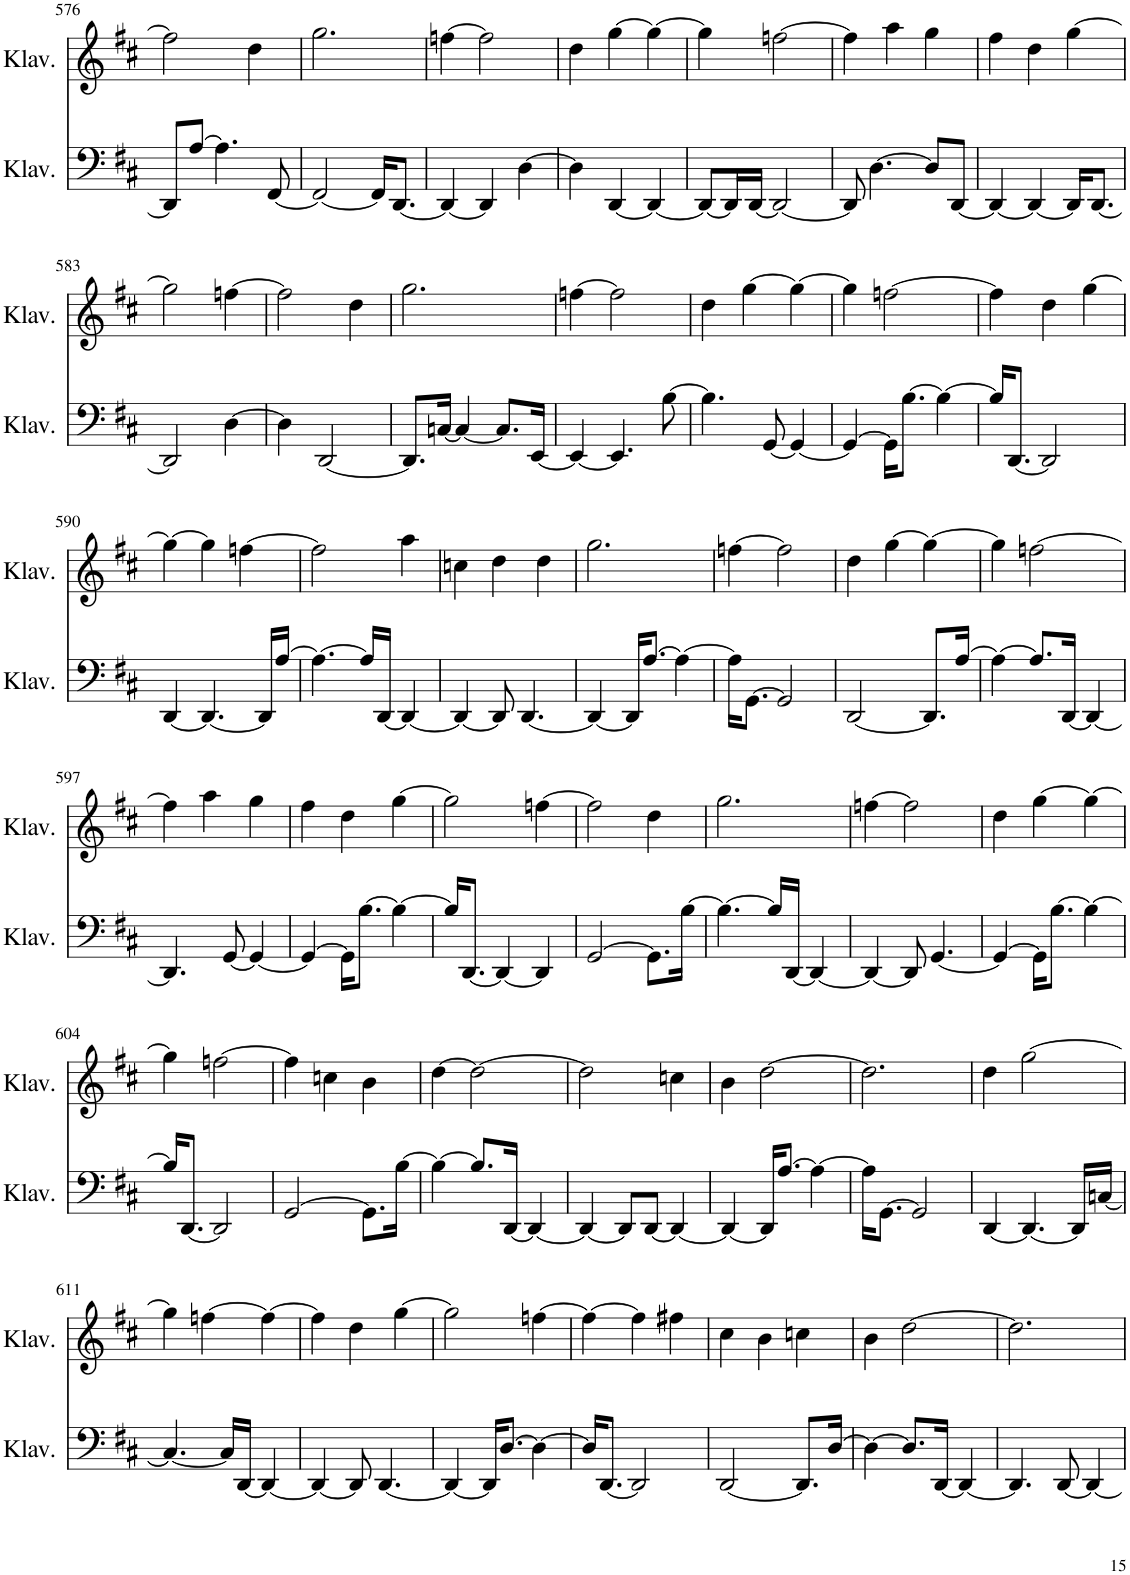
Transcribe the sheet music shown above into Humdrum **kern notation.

**kern	**kern
*part2	*part1
*staff2	*staff1
*I"Klavier	*I"Klavier
*I'Klav.	*I'Klav.
!!LO:PB:g=z
*clefF4	*clefG2
*k[f#c#]	*k[f#c#]
*M3/4	*M3/4
=576	=576
8DD/L]	2ff\]
[8A/J	.
4.A\]	.
.	4dd\
[8FF#/	.
=577	=577
2FF#/_	2.gg\
16FF#/KL]	.
[8.DD/J	.
=578	=578
4DD/_	[4ffn\
4DD/]	2ff\]
[4D\	.
=579	=579
4D\]	4dd\
[4DD/	[4gg\
4DD/_	4gg\_
=580	=580
8DD/L_	4gg\]
16DD/L]	.
[16DD/JJ	.
2DD/_	[2ffn\
=581	=581
8DD/]	4ff\]
[4.D\	.
.	4aa\
8D/L]	4gg\
[8DD/J	.
=582	=582
4DD/_	4ff#\
4DD/_	4dd\
16DD/KL]	[4gg\
[8.DD/J	.
!!LO:LB:g=z
=583	=583
2DD/]	2gg\]
[4D\	[4ffn\
=584	=584
4D\]	2ff\]
[2DD/	.
.	4dd\
=585	=585
8.DD/L]	2.gg\
[16Cn/Jk	.
4C/_	.
8.C/L]	.
[16EE/Jk	.
=586	=586
4EE/_	[4ffn\
4.EE/]	2ff\]
[8B\	.
=587	=587
4.B\]	4dd\
.	[4gg\
[8GG/	.
4GG/_	4gg\_
=588	=588
4GG/_	4gg\]
16GG\KL]	[2ffn\
[8.B\J	.
4B\_	.
=589	=589
16B/KL]	4ff\]
[8.DD/J	.
2DD/]	4dd\
.	[4gg\
!!LO:LB:g=z
=590	=590
[4DD/	4gg\_
4.DD/_	4gg\]
.	[4ffn\
16DD/LL]	.
[16A/JJ	.
=591	=591
4.A\_	2ff\]
16A/LL]	.
[16DD/JJ	.
4DD/_	4aa\
=592	=592
4DD/_	4ccn\
8DD/]	4dd\
[4.DD/	.
.	4dd\
=593	=593
4DD/_	2.gg\
16DD/KL]	.
[8.A/J	.
4A\_	.
=594	=594
16A\KL]	[4ffn\
[8.GG\J	.
2GG/]	2ff\]
=595	=595
[2DD/	4dd\
.	[4gg\
8.DD/L]	4gg\_
[16A/Jk	.
=596	=596
4A\_	4gg\]
8.A/L]	[2ffn\
[16DD/Jk	.
4DD/_	.
!!LO:LB:g=z
=597	=597
4.DD/]	4ff\]
.	4aa\
[8GG/	.
4GG/_	4gg\
=598	=598
4GG/_	4ff#\
16GG\KL]	4dd\
[8.B\J	.
4B\_	[4gg\
=599	=599
16B/KL]	2gg\]
[8.DD/J	.
4DD/_	.
4DD/]	[4ffn\
=600	=600
[2GG/	2ff\]
8.GG\L]	4dd\
[16B\Jk	.
=601	=601
4.B\_	2.gg\
16B/LL]	.
[16DD/JJ	.
4DD/_	.
=602	=602
4DD/_	[4ffn\
8DD/]	2ff\]
[4.GG/	.
=603	=603
4GG/_	4dd\
16GG\KL]	[4gg\
[8.B\J	.
4B\_	4gg\_
!!LO:LB:g=z
=604	=604
16B/KL]	4gg\]
[8.DD/J	.
2DD/]	[2ffn\
=605	=605
[2GG/	4ff\]
.	4ccn\
8.GG\L]	4b\
[16B\Jk	.
=606	=606
4B\_	[4dd\
8.B/L]	2dd\_
[16DD/Jk	.
4DD/_	.
=607	=607
4DD/_	2dd\]
8DD/L]	.
[8DD/J	.
4DD/_	4ccn\
=608	=608
4DD/_	4b\
16DD/KL]	[2dd\
[8.A/J	.
4A\_	.
=609	=609
16A\KL]	2.dd\]
[8.GG\J	.
2GG/]	.
=610	=610
[4DD/	4dd\
4.DD/_	[2gg\
16DD/LL]	.
[16Cn/JJ	.
!!LO:LB:g=z
=611	=611
4.C/_	4gg\]
.	[4ffn\
16C/LL]	.
[16DD/JJ	.
4DD/_	4ff\_
=612	=612
4DD/_	4ff\]
8DD/]	4dd\
[4.DD/	.
.	[4gg\
=613	=613
4DD/_	2gg\]
16DD/KL]	.
[8.D/J	.
4D\_	[4ffn\
=614	=614
16D/KL]	4ff\_
[8.DD/J	.
2DD/]	4ff\]
.	4ff#X\
=615	=615
[2DD/	4cc#\
.	4b\
8.DD/L]	4ccn\
[16D/Jk	.
=616	=616
4D\_	4b\
8.D/L]	[2dd\
[16DD/Jk	.
4DD/_	.
=617	=617
4.DD/]	2.dd\]
[8DD/	.
4DD/_	.
=	=
*-	*-
